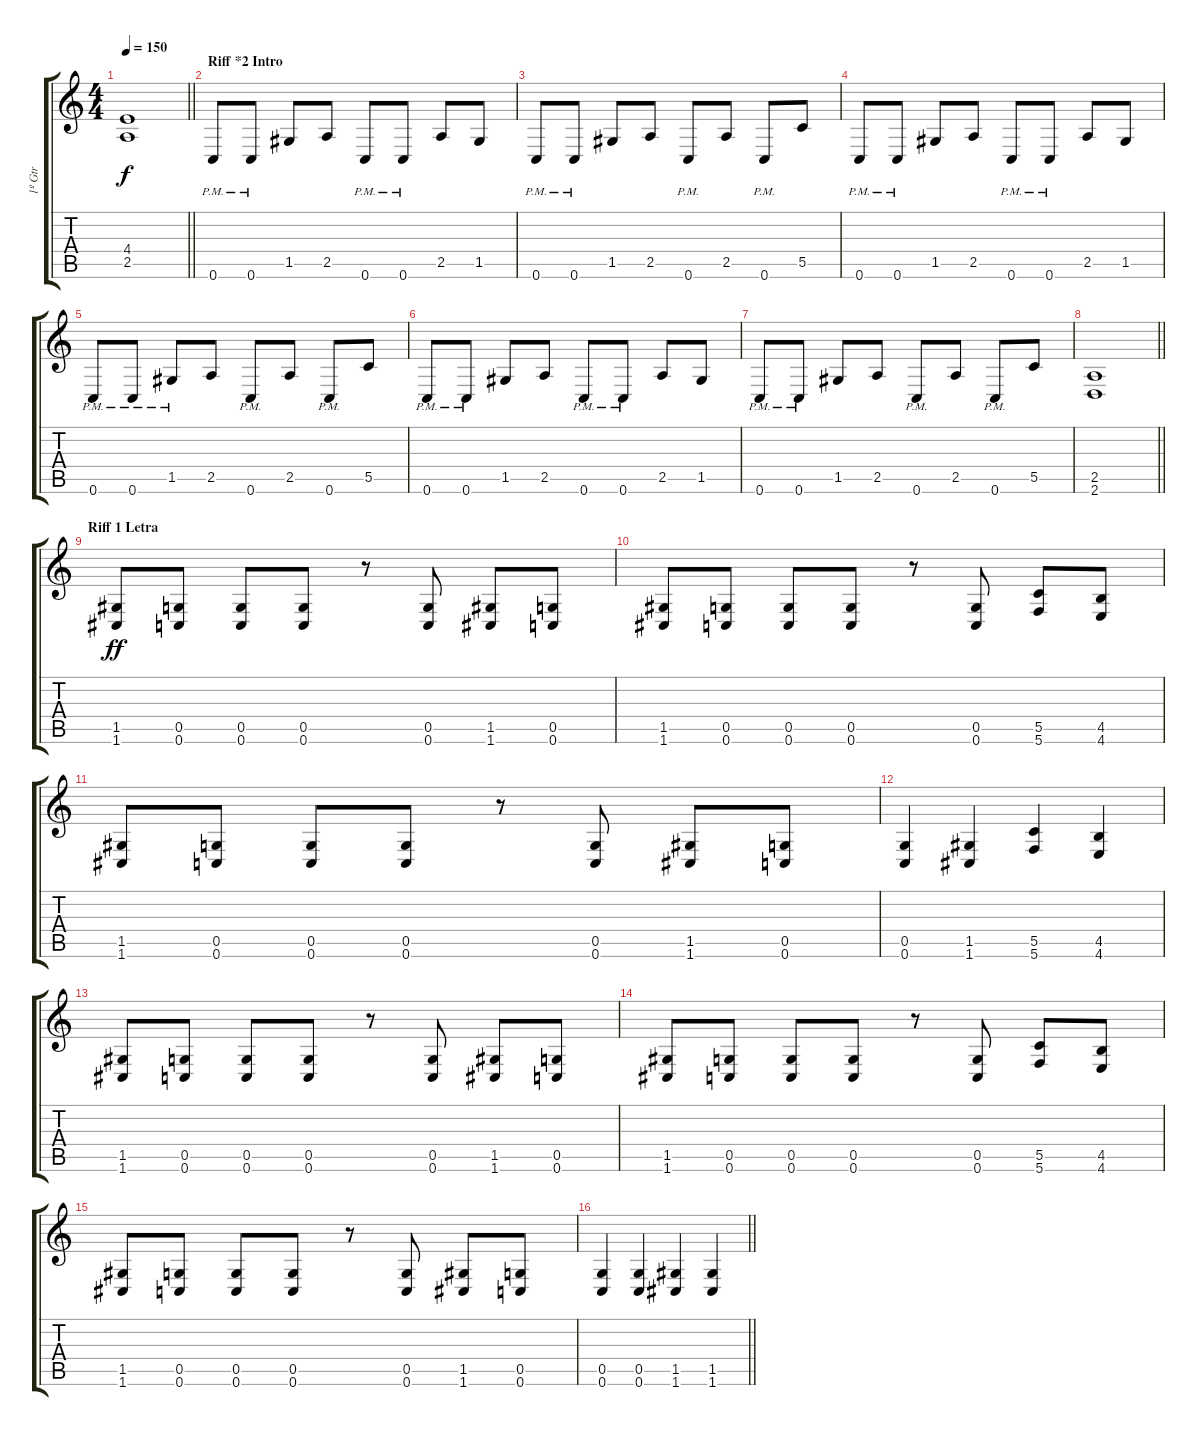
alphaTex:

\track ("1º Gtr" "1º Gtr") {instrument distortionguitar}
\staff {score tabs}
\tuning (D4 A3 F3 C3 G2 C2) {hide}
\ts (4 4)
\tempo 150
\clef g2
\barLineRight lightlight
\ks c
(4.4 2.5).1{dy f} |
\section ("" "Riff *2 Intro")
0.6{pm}.8 0.6{pm}.8 1.5.8 2.5.8 0.6{pm}.8 0.6{pm}.8 2.5.8 1.5.8 |
0.6{pm}.8 0.6{pm}.8 1.5.8 2.5.8 0.6{pm}.8 2.5.8 0.6{pm}.8 5.5.8 |
0.6{pm}.8 0.6{pm}.8 1.5.8 2.5.8 0.6{pm}.8 0.6{pm}.8 2.5.8 1.5.8 |
0.6{pm}.8 0.6{pm}.8 1.5{pm}.8 2.5.8 0.6{pm}.8 2.5.8 0.6{pm}.8 5.5.8 |
0.6{pm}.8 0.6{pm}.8 1.5.8 2.5.8 0.6{pm}.8 0.6{pm}.8 2.5.8 1.5.8 |
0.6{pm}.8 0.6{pm}.8 1.5.8 2.5.8 0.6{pm}.8 2.5.8 0.6{pm}.8 5.5.8 |
\barLineRight lightlight
(2.5 2.6).1 |
\section ("" "Riff 1 Letra")
(1.5 1.6).8{dy ff} (0.5 0.6).8 (0.5 0.6).8 (0.5 0.6).8 r.8 (0.5 0.6).8 (1.5 1.6).8 (0.5 0.6).8 |
(1.5 1.6).8 (0.5 0.6).8 (0.5 0.6).8 (0.5 0.6).8 r.8 (0.5 0.6).8 (5.5 5.6).8 (4.5 4.6).8 |
(1.5 1.6).8 (0.5 0.6).8 (0.5 0.6).8 (0.5 0.6).8 r.8 (0.5 0.6).8 (1.5 1.6).8 (0.5 0.6).8 |
(0.5 0.6).4 (1.5 1.6).4 (5.5 5.6).4 (4.5 4.6).4 |
(1.5 1.6).8 (0.5 0.6).8 (0.5 0.6).8 (0.5 0.6).8 r.8 (0.5 0.6).8 (1.5 1.6).8 (0.5 0.6).8 |
(1.5 1.6).8 (0.5 0.6).8 (0.5 0.6).8 (0.5 0.6).8 r.8 (0.5 0.6).8 (5.5 5.6).8 (4.5 4.6).8 |
(1.5 1.6).8 (0.5 0.6).8 (0.5 0.6).8 (0.5 0.6).8 r.8 (0.5 0.6).8 (1.5 1.6).8 (0.5 0.6).8 |
\barLineRight lightlight
(0.5 0.6).4 (0.5 0.6).4 (1.5 1.6).4 (1.5 1.6).4
